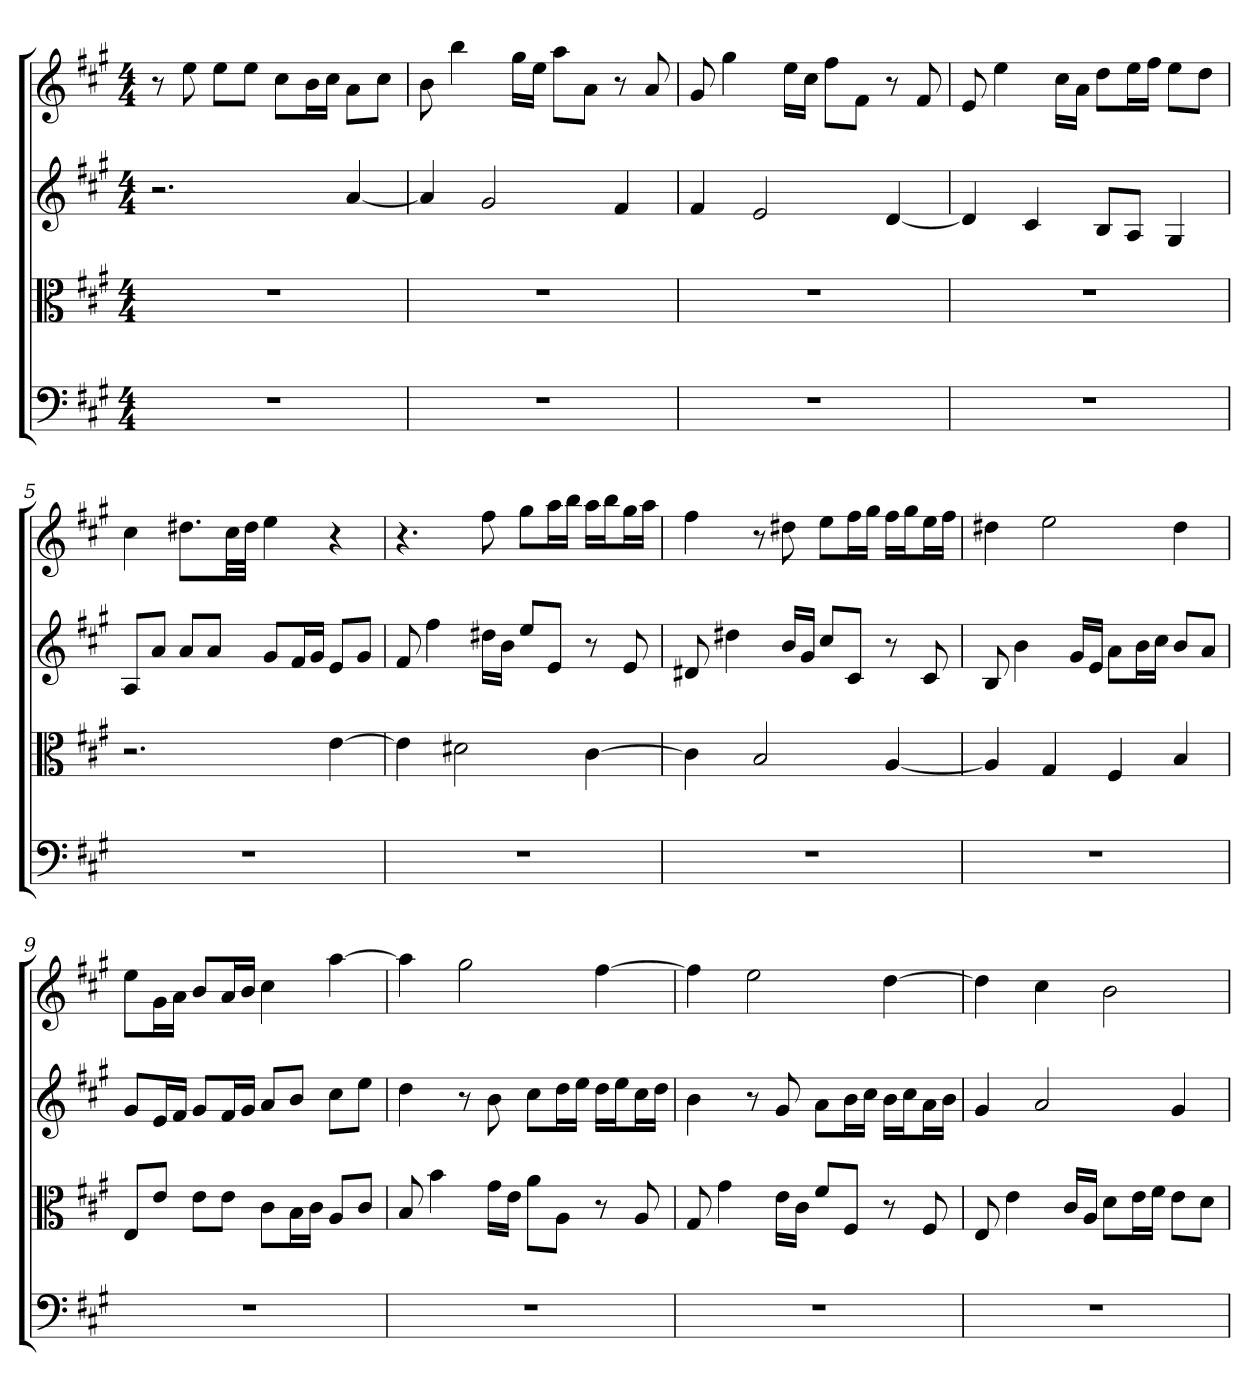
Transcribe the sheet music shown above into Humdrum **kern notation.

**kern	**kern	**kern	**kern
*part4	*part3	*part2	*part1
*staff4	*staff3	*staff2	*staff1
*clefF4	*clefC3	*	*
*k[f#c#g#]	*k[f#c#g#]	*k[f#c#g#]	*k[f#c#g#]
*A:	*A:	*A:	*A:
*M4/4	*M4/4	*M4/4	*M4/4
=	=	=	=
1r	1r	2.r	8r
.	.	.	8ee
.	.	.	8eeL
.	.	.	8eeJ
.	.	.	8cc#L
.	.	.	16bL
.	.	.	16cc#JJ
.	.	[4a	8aL
.	.	.	8cc#J
=2	=2	=2	=2
1r	1r	4a]	8b
.	.	.	4bb
.	.	2g#	.
.	.	.	16gg#LL
.	.	.	16eeJJ
.	.	.	8aaL
.	.	.	8aJ
.	.	4f#	8r
.	.	.	8a
=3	=3	=3	=3
1r	1r	4f#	8g#
.	.	.	4gg#
.	.	2e	.
.	.	.	16eeLL
.	.	.	16cc#JJ
.	.	.	8ff#L
.	.	.	8f#J
.	.	[4d	8r
.	.	.	8f#
=4	=4	=4	=4
1r	1r	4d]	8e
.	.	.	4ee
.	.	4c#	.
.	.	.	16cc#LL
.	.	.	16aJJ
.	.	8BL	8ddL
.	.	8AJ	16eeL
.	.	.	16ff#JJ
.	.	4G#	8eeL
.	.	.	8ddJ
=5	=5	=5	=5
1r	2.r	8AL	4cc#
.	.	8aJ	.
.	.	8aL	8.dd#XL
.	.	8aJ	.
.	.	.	32cc#LL
.	.	.	32dd#JJJ
.	.	8g#L	4ee
.	.	16f#L	.
.	.	16g#JJ	.
.	[4e	8eL	4r
.	.	8g#J	.
=6	=6	=6	=6
1r	4e]	8f#	4.r
.	.	4ff#	.
.	2d#X	.	.
.	.	16dd#XLL	8ff#
.	.	16bJJ	.
.	.	8eeL	8gg#L
.	.	8eJ	16aaL
.	.	.	16bbJJ
.	[4c#	8r	16aaLL
.	.	.	16bbJ
.	.	8e	16gg#L
.	.	.	16aaJJ
=7	=7	=7	=7
1r	4c#]	8d#X	4ff#
.	.	4dd#X	.
.	2B	.	8r
.	.	16bLL	8dd#X
.	.	16g#JJ	.
.	.	8cc#L	8eeL
.	.	8c#J	16ff#L
.	.	.	16gg#JJ
.	[4A	8r	16ff#LL
.	.	.	16gg#J
.	.	8c#	16eeL
.	.	.	16ff#JJ
=8	=8	=8	=8
1r	4A]	8B	4dd#X
.	.	4b	.
.	4G#	.	2ee
.	.	16g#LL	.
.	.	16eJJ	.
.	4F#	8aL	.
.	.	16bL	.
.	.	16cc#JJ	.
.	4B	8bL	4dd#
.	.	8aJ	.
=9	=9	=9	=9
1r	8E/L	8g#L	8eeL
.	8e/J	16eL	16g#L
.	.	16f#JJ	16aJJ
.	8e\L	8g#L	8bL
.	8e\J	16f#L	16aL
.	.	16g#JJ	16bJJ
.	8c#\L	8aL	4cc#
.	16B\L	8bJ	.
.	16c#\JJ	.	.
.	8A/L	8cc#L	[4aa
.	8c#/J	8eeJ	.
=10	=10	=10	=10
1r	8B	4dd	4aa]
.	4b	.	.
.	.	8r	2gg#
.	16g#\LL	8b	.
.	16e\JJ	.	.
.	8a\L	8cc#L	.
.	8A\J	16ddL	.
.	.	16eeJJ	.
.	8r	16ddLL	[4ff#
.	.	16eeJ	.
.	8A	16cc#L	.
.	.	16ddJJ	.
=11	=11	=11	=11
1r	8G#	4b	4ff#]
.	4g#	.	.
.	.	8r	2ee
.	16e\LL	8g#	.
.	16c#\JJ	.	.
.	8f#/L	8aL	.
.	8F#/J	16bL	.
.	.	16cc#JJ	.
.	8r	16bLL	[4dd
.	.	16cc#J	.
.	8F#	16aL	.
.	.	16bJJ	.
=12	=12	=12	=12
1r	8E	4g#	4dd]
.	4e	.	.
.	.	2a	4cc#
.	16c#/LL	.	.
.	16A/JJ	.	.
.	8d\L	.	2b
.	16e\L	.	.
.	16f#\JJ	.	.
.	8e\L	4g#	.
.	8d\J	.	.
=	=	=	=
*-	*-	*-	*-
